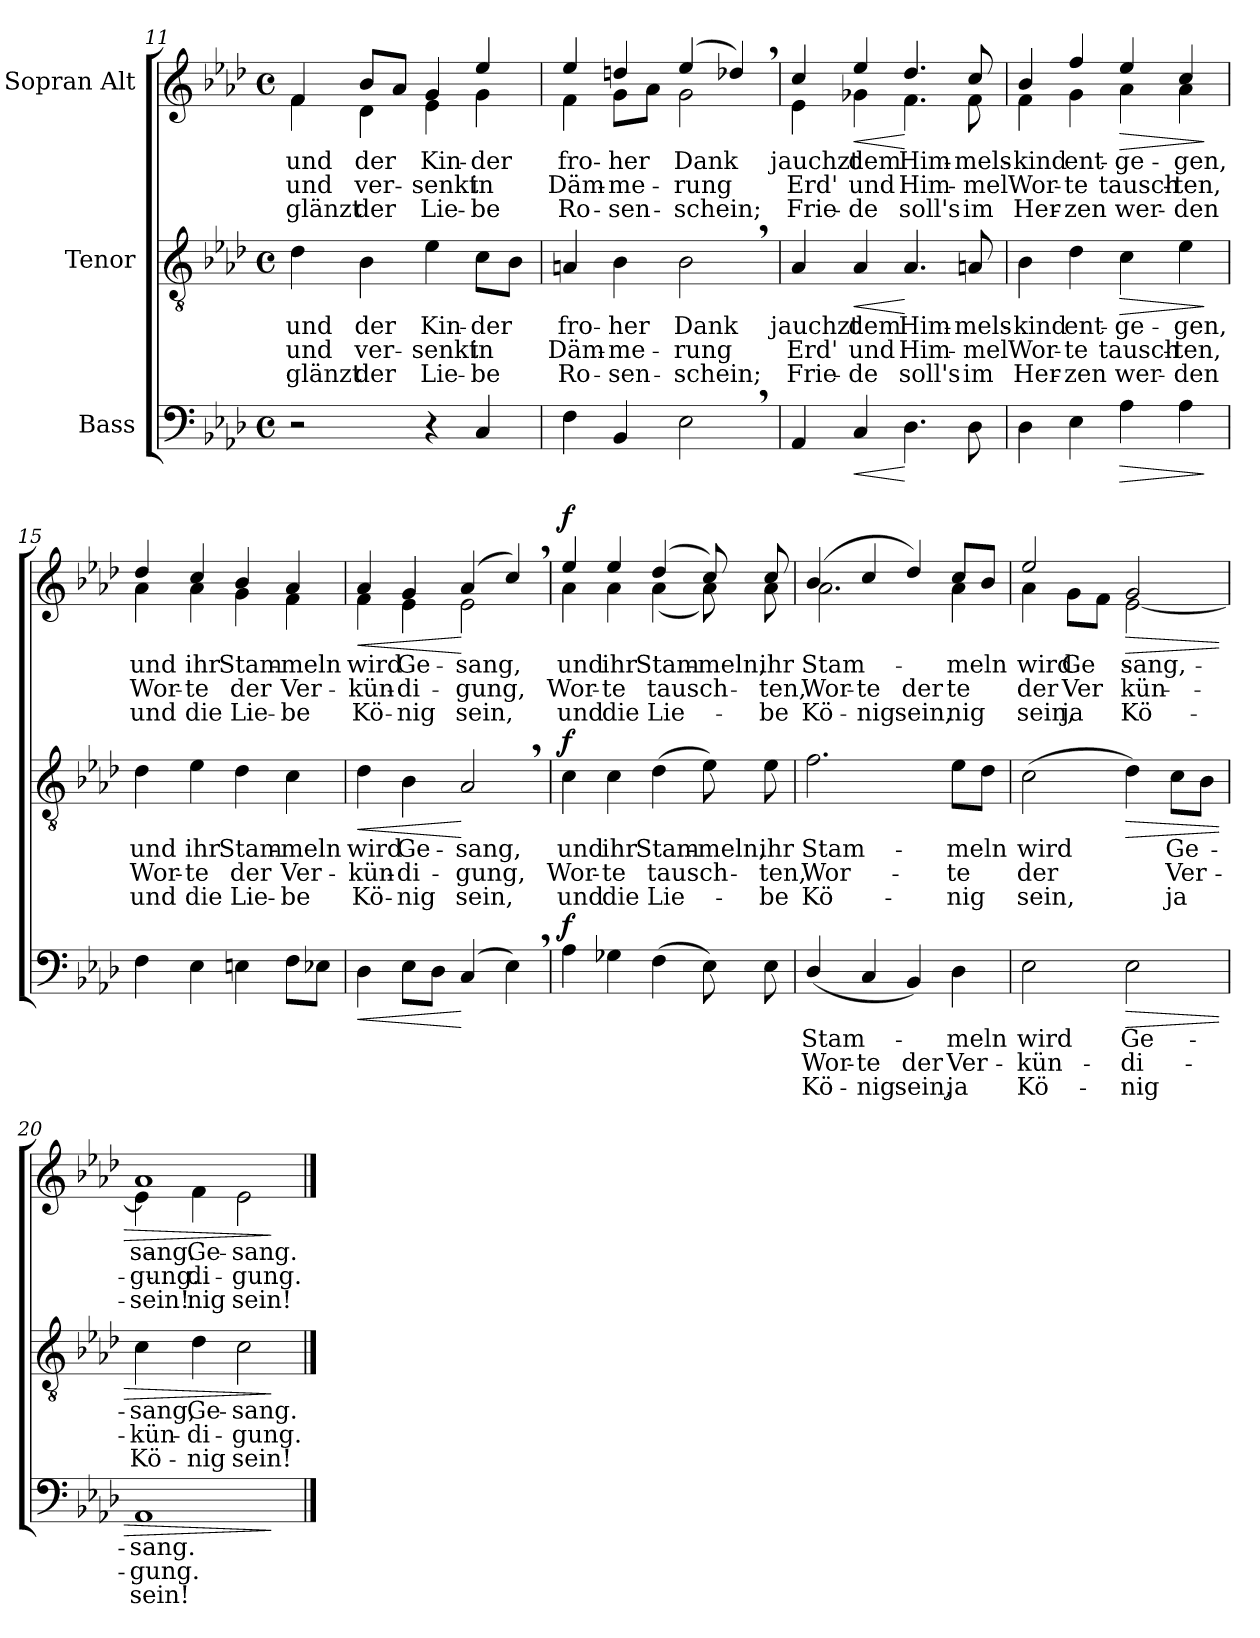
**kern	**text	**text	**text	**dynam	**kern	**text	**text	**text	**dynam	**kern	**text	**text	**text	**dynam
*part3	*part3	*part3	*part3	*part3	*part2	*part2	*part2	*part2	*part2	*part1	*part1	*part1	*part1	*part1
*staff3	*staff3	*staff3	*staff3	*staff3	*staff2	*staff2	*staff2	*staff2	*staff2	*staff1	*staff1	*staff1	*staff1	*staff1
*I"Bass	*	*	*	*	*I"Tenor	*	*	*	*	*I"Sopran Alt	*	*	*	*
!!LO:PB:g=z
*clefF4	*	*	*	*	*clefGv2	*	*	*	*	*clefG2	*	*	*	*
*k[b-e-a-d-]	*	*	*	*	*k[b-e-a-d-]	*	*	*	*	*k[b-e-a-d-]	*	*	*	*
*M4/4	*	*	*	*	*M4/4	*	*	*	*	*M4/4	*	*	*	*
*met(c)	*	*	*	*	*met(c)	*	*	*	*	*met(c)	*	*	*	*
=11	=11	=11	=11	=11	=11	=11	=11	=11	=11	=11	=11	=11	=11	=11
!	!	!	!	!	!	!LO:LY:b	!LO:LY:b	!LO:LY:b	!	!	!LO:LY:b	!LO:LY:b	!LO:LY:b	!
*	*	*	*	*	*	*	*	*	*	*^	*	*	*	*
2r	.	.	.	.	4d-\	und	und	glänzt	.	4f/	4f\	und	und	glänzt	.
!	!	!	!	!	!	!LO:LY:b	!LO:LY:b	!LO:LY:b	!	!	!	!LO:LY:b	!LO:LY:b	!LO:LY:b	!
.	.	.	.	.	4B-\	der	ver-	der	.	8b-/L	4d-\	der	ver-	der	.
.	.	.	.	.	.	.	.	.	.	8a-/J	.	.	.	.	.
!	!	!	!	!	!	!LO:LY:b	!LO:LY:b	!LO:LY:b	!	!	!	!LO:LY:b	!LO:LY:b	!LO:LY:b	!
4r	.	.	.	.	4e-\	Kin-	-senkt	Lie-	.	4g/	4e-\	Kin-	-senkt	Lie-	.
!	!	!	!	!	!	!LO:LY:b	!LO:LY:b	!LO:LY:b	!	!	!	!LO:LY:b	!LO:LY:b	!LO:LY:b	!
4C/	.	.	.	.	8c\L	-der	in	-be	.	4ee-/	4g\	-der	in	-be	.
.	.	.	.	.	8B-\J	.	.	.	.	.	.	.	.	.	.
=12	=12	=12	=12	=12	=12	=12	=12	=12	=12	=12	=12	=12	=12	=12	=12
!	!	!	!	!	!	!LO:LY:b	!LO:LY:b	!LO:LY:b	!	!	!	!LO:LY:b	!LO:LY:b	!LO:LY:b	!
4F\	.	.	.	.	4An/	fro-	Däm-	Ro-	.	4ee-/	4f\	fro-	Däm-	Ro-	.
!	!	!	!	!	!	!LO:LY:b	!LO:LY:b	!LO:LY:b	!	!	!	!LO:LY:b	!LO:LY:b	!LO:LY:b	!
4BB-/	.	.	.	.	4B-\	-her	-me-	-sen-	.	4ddn/	8g\L	-her	-me-	-sen-	.
.	.	.	.	.	.	.	.	.	.	.	8a-\J	.	.	.	.
!	!	!	!	!	!	!LO:LY:b	!LO:LY:b	!LO:LY:b	!	!	!	!LO:LY:b	!LO:LY:b	!LO:LY:b	!
2E-,\	.	.	.	.	2B-,\	Dank	-rung	-schein;	.	(4ee-/	2g\	Dank	-rung	-schein;	.
.	.	.	.	.	.	.	.	.	.	4dd-X,/)	.	.	.	.	.
=13	=13	=13	=13	=13	=13	=13	=13	=13	=13	=13	=13	=13	=13	=13	=13
!	!	!	!	!	!	!LO:LY:b	!LO:LY:b	!LO:LY:b	!	!	!	!LO:LY:b	!LO:LY:b	!LO:LY:b	!
4AA-/	.	.	.	.	4A-/	jauchzt	Erd'	Frie-	.	4cc/	4e-\	jauchzt	Erd'	Frie-	.
!	!	!	!	!LO:HP:b	!	!LO:LY:b	!LO:LY:b	!LO:LY:b	!LO:HP:b	!	!	!LO:LY:b	!LO:LY:b	!LO:LY:b	!LO:HP:b
4C/	.	.	.	<	4A-/	dem	und	-de	<	4ee-/	4g-X\	dem	und	-de	<
!	!	!	!	!	!	!LO:LY:b	!LO:LY:b	!LO:LY:b	!	!	!	!LO:LY:b	!LO:LY:b	!LO:LY:b	!
4.D-\	.	.	.	[	4.A-/	Him-	Him-	soll's	[	4.dd-/	4.f\	Him-	Him-	soll's	[
!	!	!	!	!	!	!LO:LY:b	!LO:LY:b	!LO:LY:b	!	!	!	!LO:LY:b	!LO:LY:b	!LO:LY:b	!
8D-\	.	.	.	.	8An/	-mels-	-mel	im	.	8cc/	8f\	-mels-	-mel	im	.
=14	=14	=14	=14	=14	=14	=14	=14	=14	=14	=14	=14	=14	=14	=14	=14
!	!	!	!	!	!	!LO:LY:b	!LO:LY:b	!LO:LY:b	!	!	!	!LO:LY:b	!LO:LY:b	!LO:LY:b	!
4D-\	.	.	.	.	4B-\	-kind	Wor-	Her-	.	4b-/	4f\	-kind	Wor-	Her-	.
!	!	!	!	!	!	!LO:LY:b	!LO:LY:b	!LO:LY:b	!	!	!	!LO:LY:b	!LO:LY:b	!LO:LY:b	!
4E-\	.	.	.	.	4d-\	ent-	-te	-zen	.	4ff/	4g\	ent-	-te	-zen	.
!	!	!	!	!LO:HP:b	!	!LO:LY:b	!LO:LY:b	!LO:LY:b	!LO:HP:b	!	!	!LO:LY:b	!LO:LY:b	!LO:LY:b	!LO:HP:b
4A-\	.	.	.	>	4c\	-ge-	tausch-	wer-	>	4ee-/	4a-\	-ge-	tausch-	wer-	>
!	!	!	!	!	!	!LO:LY:b	!LO:LY:b	!LO:LY:b	!	!	!	!LO:LY:b	!LO:LY:b	!LO:LY:b	!
4A-\	.	.	.	.	4e-\	-gen,	-ten,	-den	.	4cc/	4a-\	-gen,	-ten,	-den	.
*	*	*	*	*	*	*	*	*	*	*v	*v	*	*	*	*
.	.	.	.	]	.	.	.	.	]	.	.	.	.	]
=15	=15	=15	=15	=15	=15	=15	=15	=15	=15	=15	=15	=15	=15	=15
!	!	!	!	!	!	!LO:LY:b	!LO:LY:b	!LO:LY:b	!	!	!LO:LY:b	!LO:LY:b	!LO:LY:b	!
*	*	*	*	*	*	*	*	*	*	*^	*	*	*	*
4F\	.	.	.	.	4d-\	und	Wor-	und	.	4dd-/	4a-\	und	Wor-	und	.
!	!	!	!	!	!	!LO:LY:b	!LO:LY:b	!LO:LY:b	!	!	!	!LO:LY:b	!LO:LY:b	!LO:LY:b	!
4E-\	.	.	.	.	4e-\	ihr	-te	die	.	4cc/	4a-\	ihr	-te	die	.
!	!	!	!	!	!	!LO:LY:b	!LO:LY:b	!LO:LY:b	!	!	!	!LO:LY:b	!LO:LY:b	!LO:LY:b	!
4En\	.	.	.	.	4d-\	Stam-	der	Lie-	.	4b-/	4g\	Stam-	der	Lie-	.
!	!	!	!	!	!	!LO:LY:b	!LO:LY:b	!LO:LY:b	!	!	!	!LO:LY:b	!LO:LY:b	!LO:LY:b	!
8F\L	.	.	.	.	4c\	-meln	Ver-	-be	.	4a-/	4f\	-meln	Ver-	-be	.
8E-X\J	.	.	.	.	.	.	.	.	.	.	.	.	.	.	.
!!LO:LB:g=z	!!
=16	=16	=16	=16	=16	=16	=16	=16	=16	=16	=16	=16	=16	=16	=16	=16
!	!	!	!	!LO:HP:b	!	!LO:LY:b	!LO:LY:b	!LO:LY:b	!LO:HP:b	!	!	!LO:LY:b	!LO:LY:b	!LO:LY:b	!LO:HP:b
4D-\	.	.	.	<	4d-\	wird	-kün-	Kö-	<	4a-/	4f\	wird	-kün-	Kö-	<
!	!	!	!	!	!	!LO:LY:b	!LO:LY:b	!LO:LY:b	!	!	!	!LO:LY:b	!LO:LY:b	!LO:LY:b	!
8E-\L	.	.	.	.	4B-\	Ge-	-di-	-nig	.	4g/	4e-\	Ge-	-di-	-nig	.
8D-\J	.	.	.	.	.	.	.	.	.	.	.	.	.	.	.
!	!	!	!	!	!	!LO:LY:b	!LO:LY:b	!LO:LY:b	!	!	!	!LO:LY:b	!LO:LY:b	!LO:LY:b	!
(4C/	.	.	.	[	2A-,/	-sang,	-gung,	sein,	[	(4a-/	2e-\	-sang,	-gung,	sein,	[
4E-,\)	.	.	.	.	.	.	.	.	.	4cc,/)	.	.	.	.	.
=17	=17	=17	=17	=17	=17	=17	=17	=17	=17	=17	=17	=17	=17	=17	=17
!	!	!	!	!LO:DY:a	!	!LO:LY:b	!LO:LY:b	!LO:LY:b	!LO:DY:a	!	!	!LO:LY:b	!LO:LY:b	!LO:LY:b	!LO:DY:a
4A-\	.	.	.	f	4c\	und	Wor-	und	f	4ee-/	4a-\	und	Wor-	und	f
!	!	!	!	!	!	!LO:LY:b	!LO:LY:b	!LO:LY:b	!	!	!	!LO:LY:b	!LO:LY:b	!LO:LY:b	!
4G-X\	.	.	.	.	4c\	ihr	-te	die	.	4ee-/	4a-\	ihr	-te	die	.
!	!	!	!	!	!	!LO:LY:b	!LO:LY:b	!LO:LY:b	!	!	!	!LO:LY:b	!LO:LY:b	!LO:LY:b	!
(4F\	.	.	.	.	(4d-\	Stam-	tausch-	Lie-	.	(4dd-/	(4a-\	Stam-	tausch-	Lie-	.
!	!	!	!	!	!	!LO:LY:b	!	!	!	!	!	!LO:LY:b	!	!	!
8E-\)	.	.	.	.	8e-\)	meln,	.	.	.	8cc/)	8a-\)	meln,	.	.	.
!	!	!	!	!	!	!LO:LY:b	!LO:LY:b	!LO:LY:b	!	!	!	!LO:LY:b	!LO:LY:b	!LO:LY:b	!
8E-\	.	.	.	.	8e-\	ihr	-ten,	-be	.	8cc/	8a-\	ihr	-ten,	-be	.
=18	=18	=18	=18	=18	=18	=18	=18	=18	=18	=18	=18	=18	=18	=18	=18
!	!LO:LY:b	!LO:LY:b	!LO:LY:b	!	!	!LO:LY:b	!LO:LY:b	!LO:LY:b	!	!	!	!LO:LY:b	!LO:LY:b	!LO:LY:b	!
!	!	!	!	!	!	!	!	!	!	!	!	!LO:LY:b	!LO:LY:b	!LO:LY:b	!
(4D-/	Stam-	Wor-	Kö-	.	2.f\	Stam-	Wor-	Kö-	.	(4b-/	2.a-\	Stam-	Wor-	Kö-	.
!	!	!LO:LY:b	!LO:LY:b	!	!	!	!	!	!	!	!	!	!LO:LY:b	!LO:LY:b	!
4C/	.	-te	-nig	.	.	.	.	.	.	4cc/	.	.	-te	-nig	.
!	!	!LO:LY:b	!LO:LY:b	!	!	!	!	!	!	!	!	!	!LO:LY:b	!LO:LY:b	!
4BB-/)	.	der	sein,	.	.	.	.	.	.	4dd-/)	.	.	der	sein,	.
!	!LO:LY:b	!LO:LY:b	!LO:LY:b	!	!	!LO:LY:b	!LO:LY:b	!LO:LY:b	!	!	!	!LO:LY:b	!LO:LY:b	!LO:LY:b	!
!	!	!	!	!	!	!	!	!	!	!	!	!LO:LY:b	!LO:LY:b	!LO:LY:b	!
4D-\	-meln	Ver-	ja	.	8e-\L	-meln	-te	-nig	.	8cc/L	4a-\	-meln	-te	-nig	.
.	.	.	.	.	8d-\J	.	.	.	.	8b-/J	.	.	.	.	.
=19	=19	=19	=19	=19	=19	=19	=19	=19	=19	=19	=19	=19	=19	=19	=19
!	!LO:LY:b	!LO:LY:b	!LO:LY:b	!	!	!LO:LY:b	!LO:LY:b	!LO:LY:b	!	!	!	!LO:LY:b	!LO:LY:b	!LO:LY:b	!
!	!	!	!	!	!	!	!	!	!	!	!	!LO:LY:b	!LO:LY:b	!LO:LY:b	!
2E-\	wird	-kün-	Kö-	.	(2c\	wird	der	sein,	.	2ee-/	4a-\	wird	der	sein,	.
!	!	!	!	!	!	!	!	!	!	!	!	!LO:LY:b	!LO:LY:b	!LO:LY:b	!
.	.	.	.	.	.	.	.	.	.	.	8g\L	Ge-	Ver-	ja	.
.	.	.	.	.	.	.	.	.	.	.	8f\J	.	.	.	.
!	!LO:LY:b	!LO:LY:b	!LO:LY:b	!LO:HP:b	!	!	!	!	!LO:HP:b	!	!	!LO:LY:b	!LO:LY:b	!LO:LY:b	!LO:HP:b
!	!	!	!	!	!	!	!	!	!	!	!	!LO:LY:b	!LO:LY:b	!LO:LY:b	!
2E-\	Ge-	-di-	-nig	>	4d-\)	.	.	.	>	2g/	[2e-\	-sang,	-kün-	Kö-	>
!	!	!	!	!	!	!LO:LY:b	!LO:LY:b	!LO:LY:b	!	!	!	!	!	!	!
.	.	.	.	.	8c\L	Ge-	Ver-	ja	.	.	.	.	.	.	.
.	.	.	.	.	8B-\J	.	.	.	.	.	.	.	.	.	.
=20	=20	=20	=20	=20	=20	=20	=20	=20	=20	=20	=20	=20	=20	=20	=20
!	!LO:LY:b	!LO:LY:b	!LO:LY:b	!	!	!LO:LY:b	!LO:LY:b	!LO:LY:b	!	!	!	!LO:LY:b	!LO:LY:b	!LO:LY:b	!
1AA-	-sang.	-gung.	sein!	.	4c\	-sang,	-kün-	Kö-	.	1a-	4e-\]	-sang.	-gung.	sein!	.
!	!	!	!	!	!	!LO:LY:b	!LO:LY:b	!LO:LY:b	!	!	!	!LO:LY:b	!LO:LY:b	!LO:LY:b	!
.	.	.	.	.	4d-\	Ge-	-di-	-nig	.	.	4f\	Ge-	-di-	-nig	.
!	!	!	!	!	!	!LO:LY:b	!LO:LY:b	!LO:LY:b	!	!	!	!LO:LY:b	!LO:LY:b	!LO:LY:b	!
.	.	.	.	.	2c\	-sang.	-gung.	sein!	.	.	2e-\	-sang.	-gung.	sein!	.
*	*	*	*	*	*	*	*	*	*	*v	*v	*	*	*	*
.	.	.	.	]	.	.	.	.	]	.	.	.	.	]
==	==	==	==	==	==	==	==	==	==	==	==	==	==	==
*-	*-	*-	*-	*-	*-	*-	*-	*-	*-	*-	*-	*-	*-	*-
